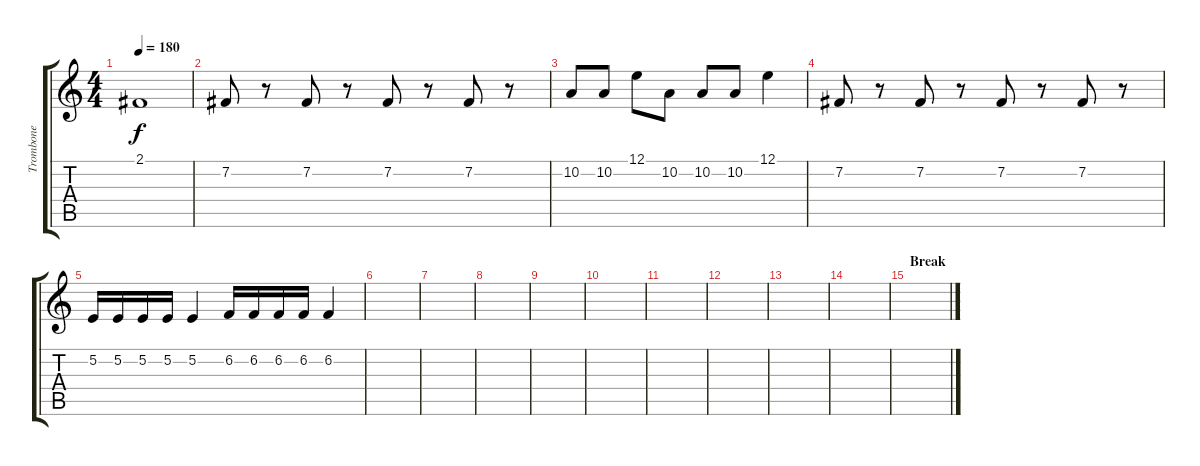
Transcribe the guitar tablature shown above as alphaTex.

\track ("Trombone" "Trombone") {instrument trombone}
\staff {score tabs}
\tuning (E4 B3 G3 D3 A2 E2) {hide}
\ts (4 4)
\tempo 180
\clef g2
\ks c
2.1{t}.1{dy f} |
7.2.8 r.8 7.2.8 r.8 7.2.8 r.8 7.2.8 r.8 |
10.2.8 10.2.8 12.1.8 10.2.8 10.2.8 10.2.8 12.1.4 |
7.2.8 r.8 7.2.8 r.8 7.2.8 r.8 7.2.8 r.8 |
5.2.16 5.2.16 5.2.16 5.2.16 5.2.4 6.2.16 6.2.16 6.2.16 6.2.16 6.2.4 |
|
|
|
|
|
|
|
|
|
\section ("" "Break")
